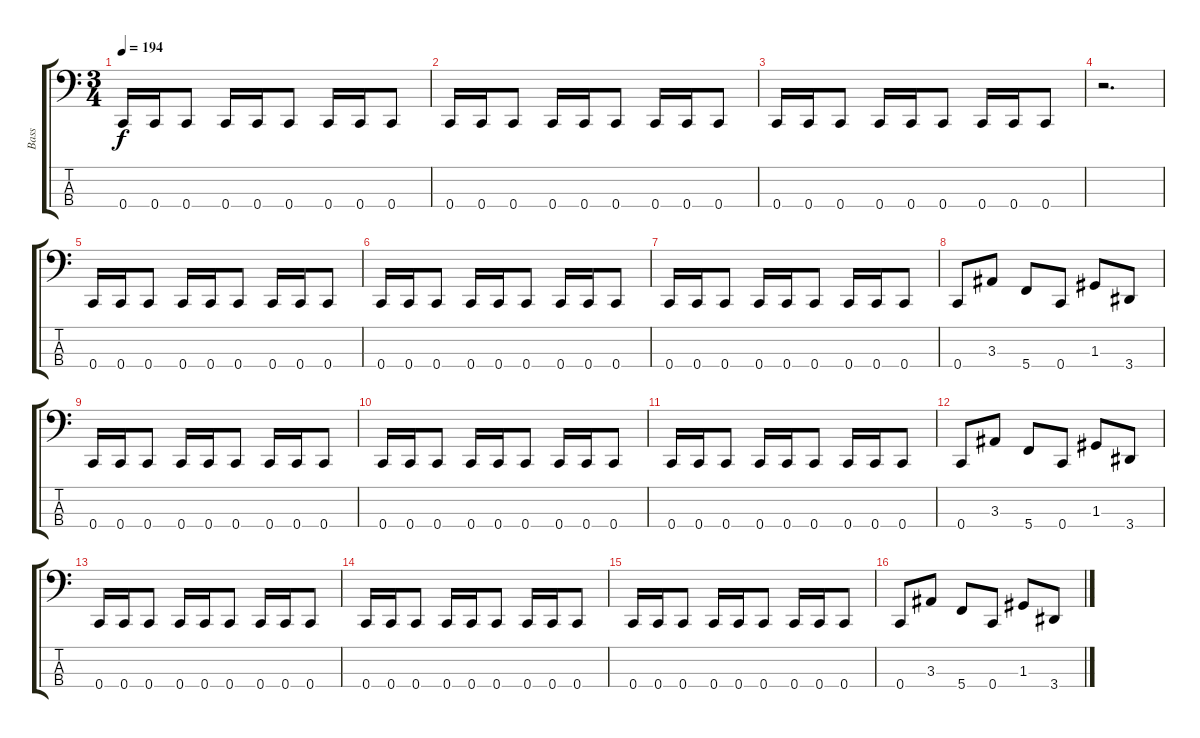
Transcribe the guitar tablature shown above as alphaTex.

\track ("Bass" "Bass") {instrument electricbasspick}
\staff {score tabs}
\tuning (F2 C2 G1 C1) {hide}
\ts (3 4)
\tempo 194
\clef f4
\ks c
0.4.16{dy f} 0.4.16 0.4.8 0.4.16 0.4.16 0.4.8 0.4.16 0.4.16 0.4.8 |
0.4.16 0.4.16 0.4.8 0.4.16 0.4.16 0.4.8 0.4.16 0.4.16 0.4.8 |
0.4.16 0.4.16 0.4.8 0.4.16 0.4.16 0.4.8 0.4.16 0.4.16 0.4.8 |
r.2{d} |
0.4.16 0.4.16 0.4.8 0.4.16 0.4.16 0.4.8 0.4.16 0.4.16 0.4.8 |
0.4.16 0.4.16 0.4.8 0.4.16 0.4.16 0.4.8 0.4.16 0.4.16 0.4.8 |
0.4.16 0.4.16 0.4.8 0.4.16 0.4.16 0.4.8 0.4.16 0.4.16 0.4.8 |
0.4.8 3.3.8 5.4.8 0.4.8 1.3.8 3.4.8 |
0.4.16 0.4.16 0.4.8 0.4.16 0.4.16 0.4.8 0.4.16 0.4.16 0.4.8 |
0.4.16 0.4.16 0.4.8 0.4.16 0.4.16 0.4.8 0.4.16 0.4.16 0.4.8 |
0.4.16 0.4.16 0.4.8 0.4.16 0.4.16 0.4.8 0.4.16 0.4.16 0.4.8 |
0.4.8 3.3.8 5.4.8 0.4.8 1.3.8 3.4.8 |
0.4.16 0.4.16 0.4.8 0.4.16 0.4.16 0.4.8 0.4.16 0.4.16 0.4.8 |
0.4.16 0.4.16 0.4.8 0.4.16 0.4.16 0.4.8 0.4.16 0.4.16 0.4.8 |
0.4.16 0.4.16 0.4.8 0.4.16 0.4.16 0.4.8 0.4.16 0.4.16 0.4.8 |
0.4.8 3.3.8 5.4.8 0.4.8 1.3.8 3.4.8
